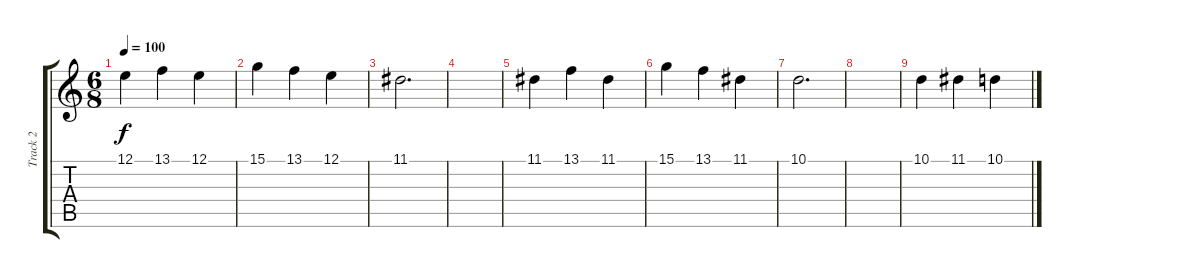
\track ("Track 2" "Track 2") {instrument vibraphone}
\staff {score tabs}
\tuning (E4 B3 G3 D3 A2 E2) {hide}
\ts (6 8)
\tempo 100
\clef g2
\ks c
12.1.4{dy f} 13.1.4 12.1.4 |
15.1.4 13.1.4 12.1.4 |
11.1.2{d} |
|
11.1.4 13.1.4 11.1.4 |
15.1.4 13.1.4 11.1.4 |
10.1.2{d} |
|
10.1.4 11.1.4 10.1.4
